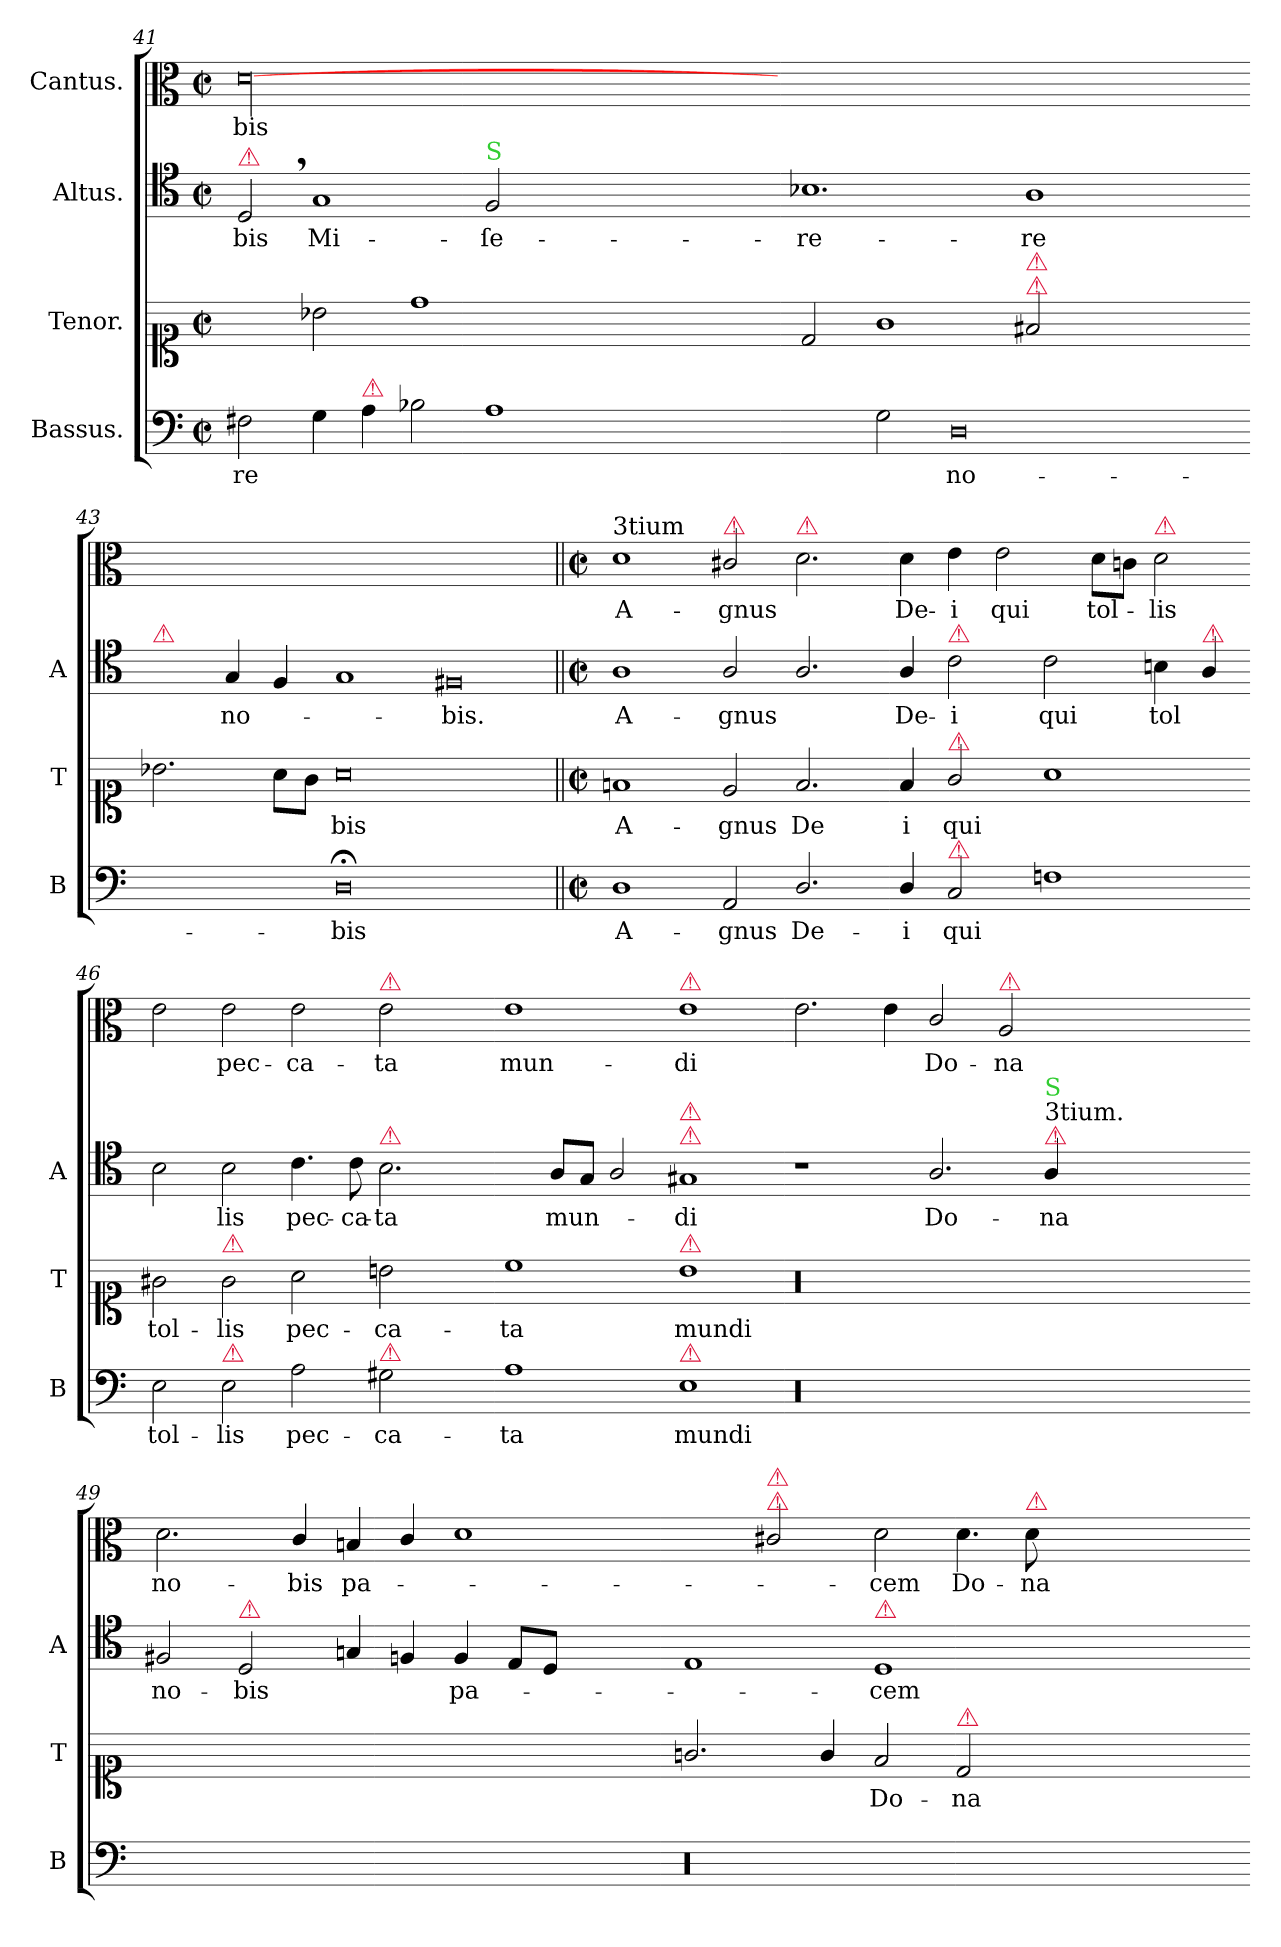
**kern	**text	**kern	**text	**kern	**text	**kern	**text
*part4	*part4	*part3	*part3	*part2	*part2	*part1	*part1
*staff4	*staff4	*staff3	*staff3	*staff2	*staff2	*staff1	*staff1
*I"Bassus.	*	*I"Tenor.	*	*I"Altus.	*	*I"Cantus.	*
*I'B	*	*I'T	*	*I'A	*	*	*
*clefF4	*	*clefC1	*	*clefC4	*	*clefC3	*
*k[]	*	*k[]	*	*k[]	*	*k[]	*
*M2/1	*	*M2/1	*	*M2/1	*	*M2/1	*
*met(c|)	*	*met(c|)	*	*met(c|)	*	*met(c|)	*
=41	=41	=41	=41	=41	=41	=41	=41
!	!	!	!	!LO:TX:a:color=crimson:t=⚠	!	!	!
!	!	!	!	!	!	!	!LO:LY:i
2F#X\	-re	2ryy	.	2D,/	-bis	[00d\	-bis
4G\	.	2b-X\	.	1G/	Mi-	.	.
!LO:TX:a:color=crimson:t=⚠	!	!	!	!	!	!	!
4A\	.	.	.	.	.	.	.
2B-X\	.	1dd\	.	.	.	.	.
!	!	!	!	!LO:TX:a:color=limegreen:t=S	!	!	!
1A\	.	.	.	2F/	-ſe-	.	.
.	.	0ryy	.	0ryy	.	.	.
1.ryy	.	.	.	.	.	.	.
=42-	=42-	=42-	=42-	=42-	=42-	=42-	=42-
2ryy	.	2d/	.	1.B-X\	-re-	0.ryy	.
2G\	.	1g\	.	.	.	.	.
0D\	no-	.	.	.	.	.	.
!	!	!LO:TX:a:color=crimson:t=⚠	!	!	!	!	!
!	!	!LO:TX:a:color=crimson:t=⚠	!	!	!	!	!
.	.	2f#X/	.	1A\	-re	.	.
.	.	1ryy	.	.	.	.	.
.	.	.	.	2ryy	.	.	.
=43-	=43-	=43-	=43-	=43-	=43-	=43-	=43-
!	!	!	!	!LO:TX:a:color=crimson:t=⚠	!	!	!
1ryy	.	2.b-X\	.	2ryy	.	0.d\yy]	.
.	.	.	.	4G/	no-	.	.
.	.	8a\L	.	4F/	.	.	.
.	.	8g\J	.	.	.	.	.
0D;\	-bis	0a\	-bis	1G/	.	.	.
!	!	!	!	!LO:N:vis=0	!	!	!
.	.	.	.	1F#X/	-bis.	.	.
=44||	=44||	=44||	=44||	=44||	=44||	=44||	=44||
*M2/1	*	*M2/1	*	*M2/1	*	*M2/1	*
*met(c|)	*	*met(c|)	*	*met(c|)	*	*met(c|)	*
!	!	!	!	!	!	!LO:TX:a:t=3tium	!
1D\	A-	1fn/	A-	1A\	A-	1d\	A-
!	!	!	!	!	!	!LO:TX:a:color=crimson:t=⚠	!
2AA/	-gnus	2e/	-gnus	2A/	-gnus	2c#X/	-gnus
!	!	!	!	!	!	!LO:TX:a:color=crimson:t=⚠	!
2.D/	De-	2.f/	De	2.A/	.	2.d\	.
=45-	=45-	=45-	=45-	=45-	=45-	=45-	=45-
4D/	-i	4f/	i	4A/	De-	4d\	De-
!	!	!	!	!LO:TX:a:color=crimson:t=⚠	!	!	!
!	!	!LO:TX:a:color=crimson:t=⚠	!	!	!	!	!
!LO:TX:a:color=crimson:t=⚠	!	!	!	!	!	!	!
2C/	qui	2g/	qui	2c\	-i	4e\	-i
.	.	.	.	.	.	2e\	qui
1Fn\	.	1a\	.	2c\	qui	.	.
.	.	.	.	.	.	8d\L	tol-
.	.	.	.	.	.	8cn\J	.
!	!	!	!	!	!	!LO:TX:a:color=crimson:t=⚠	!
.	.	.	.	4Bn\	tol	2d\	-lis
!	!	!	!	!LO:TX:a:color=crimson:t=⚠	!	!	!
.	.	.	.	4A/	.	.	.
=46-	=46-	=46-	=46-	=46-	=46-	=46-	=46-
2E\	tol-	2g#X\	tol-	2B\	.	2e\	.
!	!	!LO:TX:a:color=crimson:t=⚠	!	!	!	!	!
!LO:TX:a:color=crimson:t=⚠	!	!	!	!	!	!	!
2E\	-lis	2g#\	-lis	2B\	lis	2e\	pec-
2A\	pec-	2a\	pec-	4.c\	pec-	2e\	-ca-
.	.	.	.	8c\	-ca-	.	.
!	!	!	!	!	!	!LO:TX:a:color=crimson:t=⚠	!
!	!	!	!	!LO:TX:a:color=crimson:t=⚠	!	!	!
!LO:TX:a:color=crimson:t=⚠	!	!	!	!	!	!	!
2G#X\	-ca-	2bn\	-ca-	2.B\	-ta	2e\	-ta
4ryy	.	4ryy	.	.	.	4ryy	.
=47-	=47-	=47-	=47-	=47-	=47-	=47-	=47-
1A\	-ta	1cc\	-ta	4ryy	.	1e\	mun-
.	.	.	.	8A/L	mun-	.	.
.	.	.	.	8G/J	.	.	.
.	.	.	.	2A/	.	.	.
!	!	!	!	!	!	!LO:TX:a:color=crimson:t=⚠	!
!	!	!	!	!LO:TX:a:color=crimson:t=⚠	!	!	!
!	!	!	!	!LO:TX:a:color=crimson:t=⚠	!	!	!
!	!	!LO:TX:a:color=crimson:t=⚠	!	!	!	!	!
!LO:TX:a:color=crimson:t=⚠	!	!	!	!	!	!	!
1E\	mundi	1b\	mundi	1G#X/	-di	1e\	-di
=48-	=48-	=48-	=48-	=48-	=48-	=48-	=48-
00r	.	00r	.	1r	.	2.e\	.
.	.	.	.	.	.	4e\	.
.	.	.	.	2.A/	Do-	2c/	Do-
!	!	!	!	!	!	!LO:TX:a:color=crimson:t=⚠	!
.	.	.	.	.	.	2A/	-na
!	!	!	!	!LO:TX:a:color=crimson:t=⚠	!	!	!
!	!	!	!	!LO:TX:a:t=3tium.	!	!	!
!	!	!	!	!LO:TX:a:color=limegreen:t=S	!	!	!
.	.	.	.	4A/	-na	.	.
.	.	.	.	0ryy	.	0ryy	.
=49-	=49-	=49-	=49-	=49-	=49-	=49-	=49-
0ryy	.	0ryy	.	2F#X/	no-	2.d\	no-
!	!	!	!	!LO:TX:a:color=crimson:t=⚠	!	!	!
.	.	.	.	2D/	-bis	.	.
.	.	.	.	.	.	4c/	-bis
.	.	.	.	4Gn/	.	4Bn/	pa-
.	.	.	.	4Fn/	.	4c/	.
.	.	.	.	4F/	pa-	1d\	.
.	.	.	.	8E/L	.	.	.
.	.	.	.	8D/J	.	.	.
2ryy	.	2ryy	.	2ryy	.	.	.
=50-	=50-	=50-	=50-	=50-	=50-	=50-	=50-
00r	.	2.gn/	.	1E/	.	2ryy	.
!	!	!	!	!	!	!LO:TX:a:color=crimson:t=⚠	!
!	!	!	!	!	!	!LO:TX:a:color=crimson:t=⚠	!
.	.	.	.	.	.	2c#X/	.
.	.	4g/	.	.	.	.	.
!	!	!	!	!LO:TX:a:color=crimson:t=⚠	!	!	!
.	.	2f/	Do-	1D/	-cem	2d\	-cem
!	!	!LO:TX:a:color=crimson:t=⚠	!	!	!	!	!
.	.	2d/	-na	.	.	4.d\	Do-
!	!	!	!	!	!	!LO:TX:a:color=crimson:t=⚠	!
.	.	.	.	.	.	8d\	-na
.	.	0ryy	.	0ryy	.	0ryy	.
=-	=-	=-	=-	=-	=-	=-	=-
*-	*-	*-	*-	*-	*-	*-	*-
